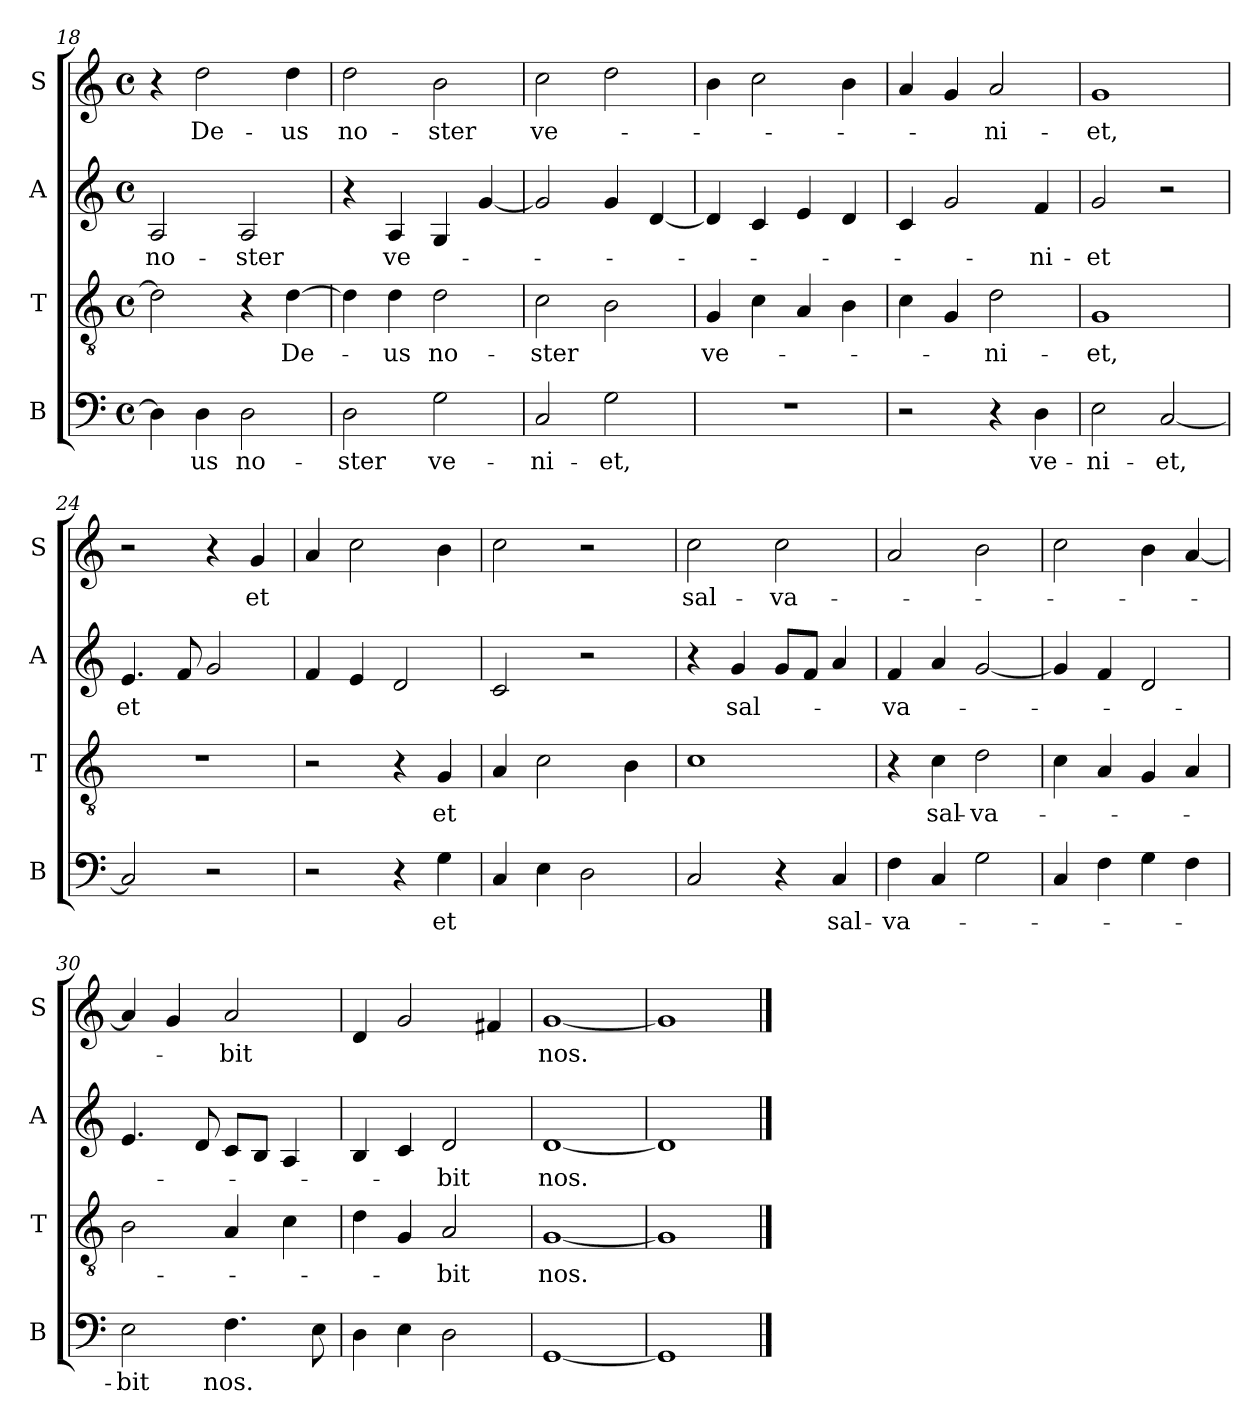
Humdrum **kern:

**kern	**text	**kern	**text	**kern	**text	**kern	**text
*part4	*part4	*part3	*part3	*part2	*part2	*part1	*part1
*staff4	*staff4	*staff3	*staff3	*staff2	*staff2	*staff1	*staff1
*I"B	*	*I"T	*	*I"A	*	*I"S	*
*I'B	*	*I'T	*	*I'A	*	*I'S	*
*clefF4	*	*clefGv2	*	*clefG2	*	*clefG2	*
*k[]	*	*k[]	*	*k[]	*	*k[]	*
*C:	*	*C:	*	*C:	*	*C:	*
*M4/4	*	*M4/4	*	*M4/4	*	*M4/4	*
*met(c)	*	*met(c)	*	*met(c)	*	*met(c)	*
=18	=18	=18	=18	=18	=18	=18	=18
!	!	!	!	!	!LO:LY:b	!	!
4D\]	.	2d\]	.	2A/	no-	4r	.
!	!LO:LY:b	!	!	!	!	!	!LO:LY:b
4D\	-us	.	.	.	.	2dd\	De-
!	!LO:LY:b	!	!	!	!LO:LY:b	!	!
2D\	no-	4r	.	2A/	-ster	.	.
!	!	!	!LO:LY:b	!	!	!	!LO:LY:b
.	.	[>4d\	De-	.	.	4dd\	-us
=19	=19	=19	=19	=19	=19	=19	=19
!	!LO:LY:b	!	!	!	!	!	!LO:LY:b
2D\	-ster	4d\]	.	4r	.	2dd\	no-
!	!	!	!LO:LY:b	!	!LO:LY:b	!	!
.	.	4d\	-us	4A/	ve-	.	.
!	!LO:LY:b	!	!LO:LY:b	!	!	!	!LO:LY:b
2G\	ve-	2d\	no-	4G/	.	2b\	-ster
.	.	.	.	[<4g/	.	.	.
!!LO:LB:g=z
=20	=20	=20	=20	=20	=20	=20	=20
!	!LO:LY:b	!	!LO:LY:b	!	!	!	!LO:LY:b
2C/	-ni-	2c\	-ster	2g/]	.	2cc\	ve-
!	!LO:LY:b	!	!	!	!	!	!
2G\	-et,	2B\	.	4g/	.	2dd\	.
.	.	.	.	[<4d/	.	.	.
=21	=21	=21	=21	=21	=21	=21	=21
!	!	!	!LO:LY:b	!	!	!	!
1r	.	4G/	ve-	4d/]	.	4b\	.
.	.	4c\	.	4c/	.	2cc\	.
.	.	4A/	.	4e/	.	.	.
.	.	4B\	.	4d/	.	4b\	.
=22	=22	=22	=22	=22	=22	=22	=22
2r	.	4c\	.	4c/	.	4a/	.
.	.	4G/	.	2g/	.	4g/	.
!	!	!	!LO:LY:b	!	!	!	!LO:LY:b
4r	.	2d\	-ni-	.	.	2a/	-ni-
!	!LO:LY:b	!	!	!	!LO:LY:b	!	!
4D\	ve-	.	.	4f/	-ni-	.	.
=23	=23	=23	=23	=23	=23	=23	=23
!	!LO:LY:b	!	!LO:LY:b	!	!LO:LY:b	!	!LO:LY:b
2E\	-ni-	1G	-et,	2g/	-et	1g	-et,
!	!LO:LY:b	!	!	!	!	!	!
[<2C/	-et,	.	.	2r	.	.	.
=24	=24	=24	=24	=24	=24	=24	=24
!	!	!	!	!	!LO:LY:b	!	!
2C/]	.	1r	.	4.e/	et	2r	.
.	.	.	.	8f/	.	.	.
2r	.	.	.	2g/	.	4r	.
!	!	!	!	!	!	!	!LO:LY:b
.	.	.	.	.	.	4g/	et
=25	=25	=25	=25	=25	=25	=25	=25
2r	.	2r	.	4f/	.	4a/	.
.	.	.	.	4e/	.	2cc\	.
4r	.	4r	.	2d/	.	.	.
!	!LO:LY:b	!	!LO:LY:b	!	!	!	!
4G\	et	4G/	et	.	.	4b\	.
=26	=26	=26	=26	=26	=26	=26	=26
4C/	.	4A/	.	2c/	.	2cc\	.
4E\	.	2c\	.	.	.	.	.
2D\	.	.	.	2r	.	2r	.
.	.	4B\	.	.	.	.	.
!!LO:PB:g=z
=27	=27	=27	=27	=27	=27	=27	=27
!	!	!	!	!	!	!	!LO:LY:b
2C/	.	1c	.	4r	.	2cc\	sal-
!	!	!	!	!	!LO:LY:b	!	!
.	.	.	.	4g/	sal-	.	.
!	!	!	!	!	!	!	!LO:LY:b
4r	.	.	.	8g/L	.	2cc\	-va-
.	.	.	.	8f/J	.	.	.
!	!LO:LY:b	!	!	!	!	!	!
4C/	sal-	.	.	4a/	.	.	.
=28	=28	=28	=28	=28	=28	=28	=28
!	!LO:LY:b	!	!	!	!LO:LY:b	!	!
4F\	-va-	4r	.	4f/	-va-	2a/	.
!	!	!	!LO:LY:b	!	!	!	!
4C/	.	4c\	sal-	4a/	.	.	.
!	!	!	!LO:LY:b	!	!	!	!
2G\	.	2d\	-va-	[<2g/	.	2b\	.
=29	=29	=29	=29	=29	=29	=29	=29
4C/	.	4c\	.	4g/]	.	2cc\	.
4F\	.	4A/	.	4f/	.	.	.
4G\	.	4G/	.	2d/	.	4b\	.
4F\	.	4A/	.	.	.	[<4a/	.
=30	=30	=30	=30	=30	=30	=30	=30
!	!LO:LY:b	!	!	!	!	!	!
2E\	-bit	2B\	.	4.e/	.	4a/]	.
.	.	.	.	.	.	4g/	.
.	.	.	.	8d/	.	.	.
!	!LO:LY:b	!	!	!	!	!	!LO:LY:b
4.F\	nos.	4A/	.	8c/L	.	2a/	-bit
.	.	.	.	8B/J	.	.	.
.	.	4c\	.	4A/	.	.	.
8E\	.	.	.	.	.	.	.
=31	=31	=31	=31	=31	=31	=31	=31
4D\	.	4d\	.	4B/	.	4d/	.
4E\	.	4G/	.	4c/	.	2g/	.
!	!	!	!LO:LY:b	!	!LO:LY:b	!	!
2D\	.	2A/	-bit	2d/	-bit	.	.
.	.	.	.	.	.	4f#/	.
=32	=32	=32	=32	=32	=32	=32	=32
!	!	!	!LO:LY:b	!	!LO:LY:b	!	!LO:LY:b
[<1GG	.	[<1G	nos.	[<1d	nos.	[<1g	nos.
=33	=33	=33	=33	=33	=33	=33	=33
1GG]	.	1G]	.	1d]	.	1g]	.
==	==	==	==	==	==	==	==
*-	*-	*-	*-	*-	*-	*-	*-
